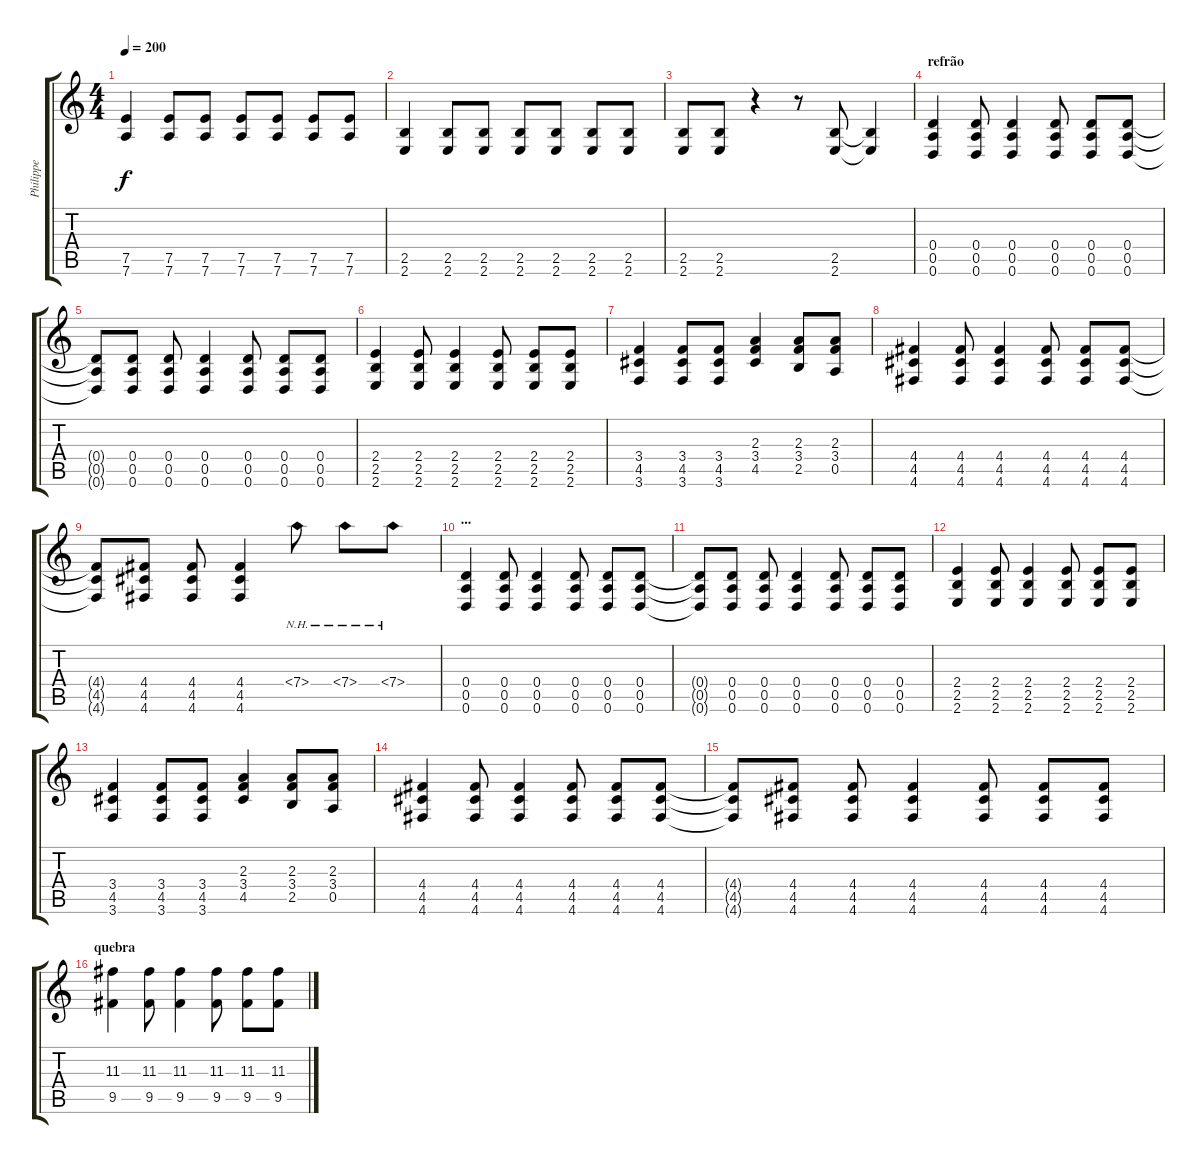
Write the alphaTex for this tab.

\track ("Philippe" "Philippe") {instrument distortionguitar}
\staff {score tabs}
\tuning (E4 B3 G3 D3 A2 D2) {hide}
\ts (4 4)
\tempo 200
\clef g2
\ks c
(7.5 7.6).4{dy f} (7.5 7.6).8 (7.5 7.6).8 (7.5 7.6).8 (7.5 7.6).8 (7.5 7.6).8 (7.5 7.6).8 |
(2.5 2.6).4 (2.5 2.6).8 (2.5 2.6).8 (2.5 2.6).8 (2.5 2.6).8 (2.5 2.6).8 (2.5 2.6).8 |
(2.5 2.6).8 (2.5 2.6).8 r.4 r.8 (2.5 2.6).8 (2.5{t} 2.6{t}).4 |
\section ("" "refrão")
(0.4 0.5 0.6).4 (0.4 0.5 0.6).8 (0.4 0.5 0.6).4 (0.4 0.5 0.6).8 (0.4 0.5 0.6).8 (0.4 0.5 0.6).8 |
(0.4{t} 0.5{t} 0.6{t}).8 (0.4 0.5 0.6).8 (0.4 0.5 0.6).8 (0.4 0.5 0.6).4 (0.4 0.5 0.6).8 (0.4 0.5 0.6).8 (0.4 0.5 0.6).8 |
(2.4 2.5 2.6).4 (2.4 2.5 2.6).8 (2.4 2.5 2.6).4 (2.4 2.5 2.6).8 (2.4 2.5 2.6).8 (2.4 2.5 2.6).8 |
(3.4 4.5 3.6).4 (3.4 4.5 3.6).8 (3.4 4.5 3.6).8 (2.3 3.4 4.5).4 (2.3 3.4 2.5).8 (2.3 3.4 0.5).8 |
(4.4 4.5 4.6).4 (4.4 4.5 4.6).8 (4.4 4.5 4.6).4 (4.4 4.5 4.6).8 (4.4 4.5 4.6).8 (4.4 4.5 4.6).8 |
(4.4{t} 4.5{t} 4.6{t}).8 (4.4 4.5 4.6).8 (4.4 4.5 4.6).8 (4.4 4.5 4.6).4 7.4{nh}.8 7.4{nh}.8 7.4{nh}.8 |
\section ("" "...")
(0.4 0.5 0.6).4 (0.4 0.5 0.6).8 (0.4 0.5 0.6).4 (0.4 0.5 0.6).8 (0.4 0.5 0.6).8 (0.4 0.5 0.6).8 |
(0.4{t} 0.5{t} 0.6{t}).8 (0.4 0.5 0.6).8 (0.4 0.5 0.6).8 (0.4 0.5 0.6).4 (0.4 0.5 0.6).8 (0.4 0.5 0.6).8 (0.4 0.5 0.6).8 |
(2.4 2.5 2.6).4 (2.4 2.5 2.6).8 (2.4 2.5 2.6).4 (2.4 2.5 2.6).8 (2.4 2.5 2.6).8 (2.4 2.5 2.6).8 |
(3.4 4.5 3.6).4 (3.4 4.5 3.6).8 (3.4 4.5 3.6).8 (2.3 3.4 4.5).4 (2.3 3.4 2.5).8 (2.3 3.4 0.5).8 |
(4.4 4.5 4.6).4 (4.4 4.5 4.6).8 (4.4 4.5 4.6).4 (4.4 4.5 4.6).8 (4.4 4.5 4.6).8 (4.4 4.5 4.6).8 |
(4.4{t} 4.5{t} 4.6{t}).8 (4.4 4.5 4.6).8 (4.4 4.5 4.6).8 (4.4 4.5 4.6).4 (4.4 4.5 4.6).8 (4.4 4.5 4.6).8 (4.4 4.5 4.6).8 |
\section ("" "quebra")
(11.3 9.5).4 (11.3 9.5).8 (11.3 9.5).4 (11.3 9.5).8 (11.3 9.5).8 (11.3 9.5).8
